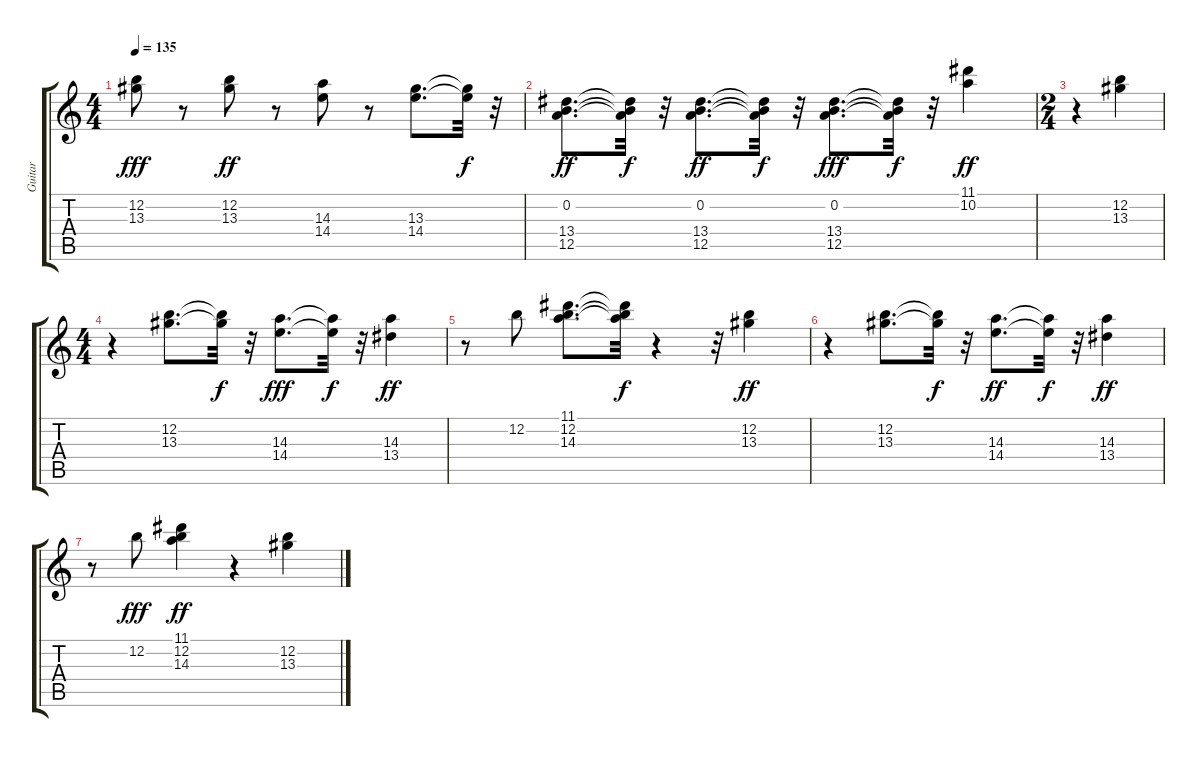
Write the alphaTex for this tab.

\track ("Guitar" "Guitar") {instrument overdrivenguitar}
\staff {score tabs}
\tuning (E4 B3 G3 D3 A2 E2) {hide}
\ts (4 4)
\tempo 135
\clef g2
\ks c
(12.2 13.3).8{dy fff volume 8} r.8 (12.2 13.3).8{dy ff volume 8} r.8 (14.3 14.4).8{volume 8} r.8 (13.3 14.4).8{d volume 8} (13.3{t} 14.4{t}).32{dy f} r.32 |
(0.2 13.4 12.5).8{d dy ff volume 7} (0.2{t} 13.4{t} 12.5{t}).32{dy f} r.32 (0.2 13.4 12.5).8{d dy ff volume 7} (0.2{t} 13.4{t} 12.5{t}).32{dy f} r.32 (0.2 13.4 12.5).8{d dy fff volume 6} (0.2{t} 13.4{t} 12.5{t}).32{dy f} r.32 (11.1 10.2).4{dy ff volume 6} |
\ts (2 4)
r.4 (12.2 13.3).4{volume 6} |
\ts (4 4)
r.4 (12.2 13.3).8{d volume 5} (12.2{t} 13.3{t}).32{dy f} r.32 (14.3 14.4).8{d dy fff volume 4} (14.3{t} 14.4{t}).32{dy f} r.32 (14.3 13.4).4{dy ff volume 4} |
r.8 12.2.8{volume 4} (11.1 12.2 14.3).8{d volume 4} (11.1{t} 12.2{t} 14.3{t}).32{dy f} r.4 r.32 (12.2 13.3).4{dy ff volume 3} |
r.4 (12.2 13.3).8{d volume 2} (12.2{t} 13.3{t}).32{dy f} r.32 (14.3 14.4).8{d dy ff volume 2} (14.3{t} 14.4{t}).32{dy f} r.32 (14.3 13.4).4{dy ff volume 2} |
r.8 12.2.8{dy fff volume 1} (11.1 12.2 14.3).4{dy ff volume 1} r.4 (12.2 13.3).4{volume 0}
